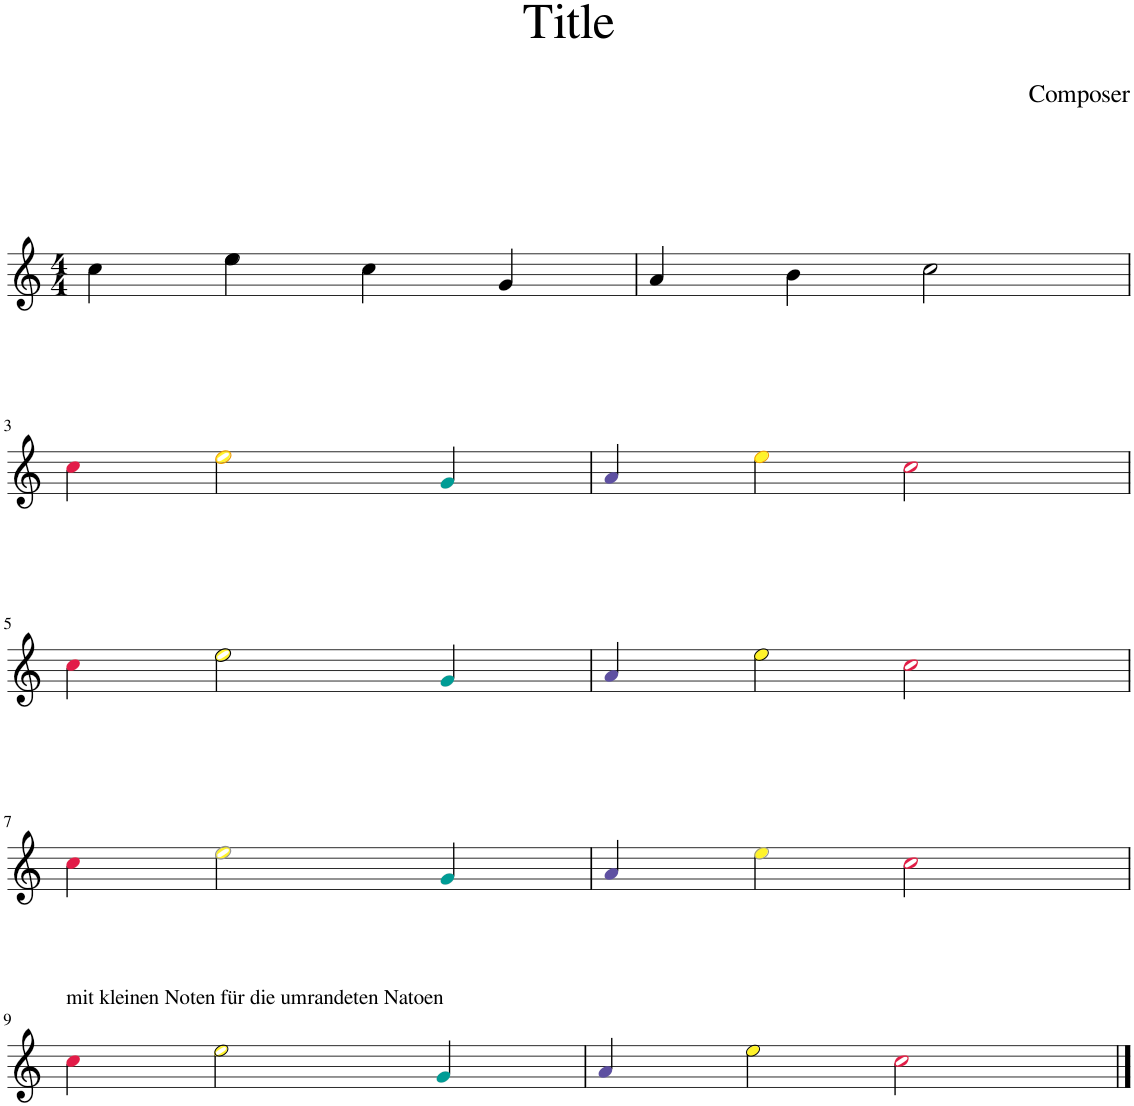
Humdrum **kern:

**kern
*part1
*staff1
*I"Piano
*I'Pno.
*clefG2
*k[]
*M4/4
=1
4cc\
4ee\
4cc\
4g/
=2
4a/
4b\
2cc\
!!LO:LB:g=z
=3
4cci\
2eej\
4gZ/
=4
4aV/
4eej\
2cci\
!!LO:LB:g=z
=5
4cci\
2eej\
4gZ/
=6
4aV/
4eej\
2cci\
!!LO:LB:g=z
=7
4cci\
2eej\
4gZ/
=8
4aV/
4eej\
2cci\
!!LO:LB:g=z
=9
!LO:TX:a:t=mit kleinen Noten für die umrandeten Natoen
4cci\
2ee!j\
4gZ/
=10
4aV/
4ee!j\
2cci\
==
*-
